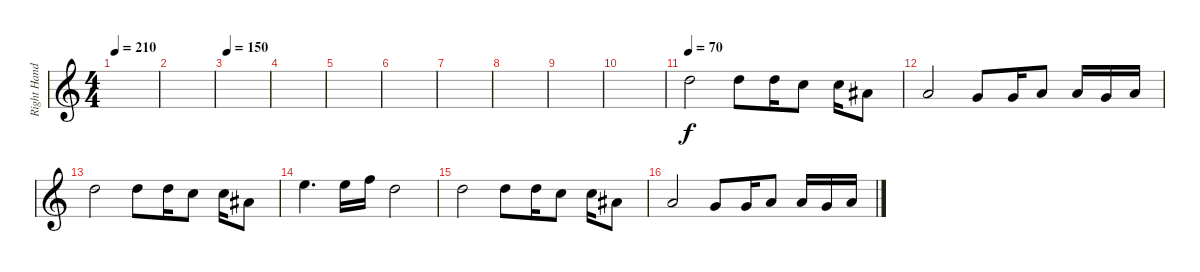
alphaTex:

\track ("Right Hand." "Right Hand") {instrument acousticgrandpiano}
\staff {score}
\tuning (E4 B3 G3 D3 A2 E2) {hide}
\ts (4 4)
\tempo 210
\clef g2
\ks c
|
|
\tempo 150
|
|
|
|
|
|
|
|
\tempo 70
10.1.2 10.1.8 10.1.16 8.1.8 8.1.16 6.1.8 |
5.1.2 3.1.8 3.1.16 5.1.8 5.1.16 3.1.16 5.1.16 |
10.1.2 10.1.8 10.1.16 8.1.8 8.1.16 6.1.8 |
12.1.4{d} 12.1.16 13.1.16 10.1.2 |
10.1.2 10.1.8 10.1.16 8.1.8 8.1.16 6.1.8 |
5.1.2 3.1.8 3.1.16 5.1.8 5.1.16 3.1.16 5.1.16
